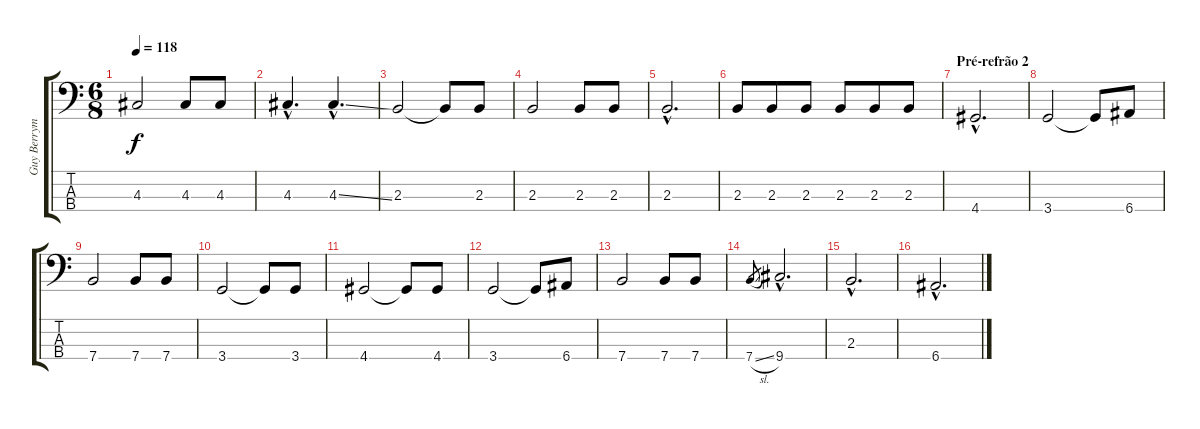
\track ("Guy Berryman (baixo)" "Guy Berrym") {instrument electricbasspick}
\staff {score tabs}
\tuning (G2 D2 A1 E1) {hide}
\ts (6 8)
\tempo 118
\clef f4
\ks c
4.3.2{dy f} 4.3.8 4.3.8 |
4.3{hac}.4{d} 4.3{ss hac}.4{d} |
2.3.2 2.3{t}.8 2.3.8 |
2.3.2 2.3.8 2.3.8 |
2.3{hac}.2{d} |
2.3.8 2.3.8 2.3.8 2.3.8 2.3.8 2.3.8 |
\section ("" "Pré-refrão 2")
4.4{hac}.2{d} |
3.4.2 3.4{t}.8 6.4.8 |
7.4.2 7.4.8 7.4.8 |
3.4.2 3.4{t}.8 3.4.8 |
4.4.2 4.4{t}.8 4.4.8 |
3.4.2 3.4{t}.8 6.4.8 |
7.4.2 7.4.8 7.4.8 |
7.4{sl}.8{gr} 9.4{hac}.2{d} |
2.3{hac}.2{d} |
6.4{hac}.2{d}
